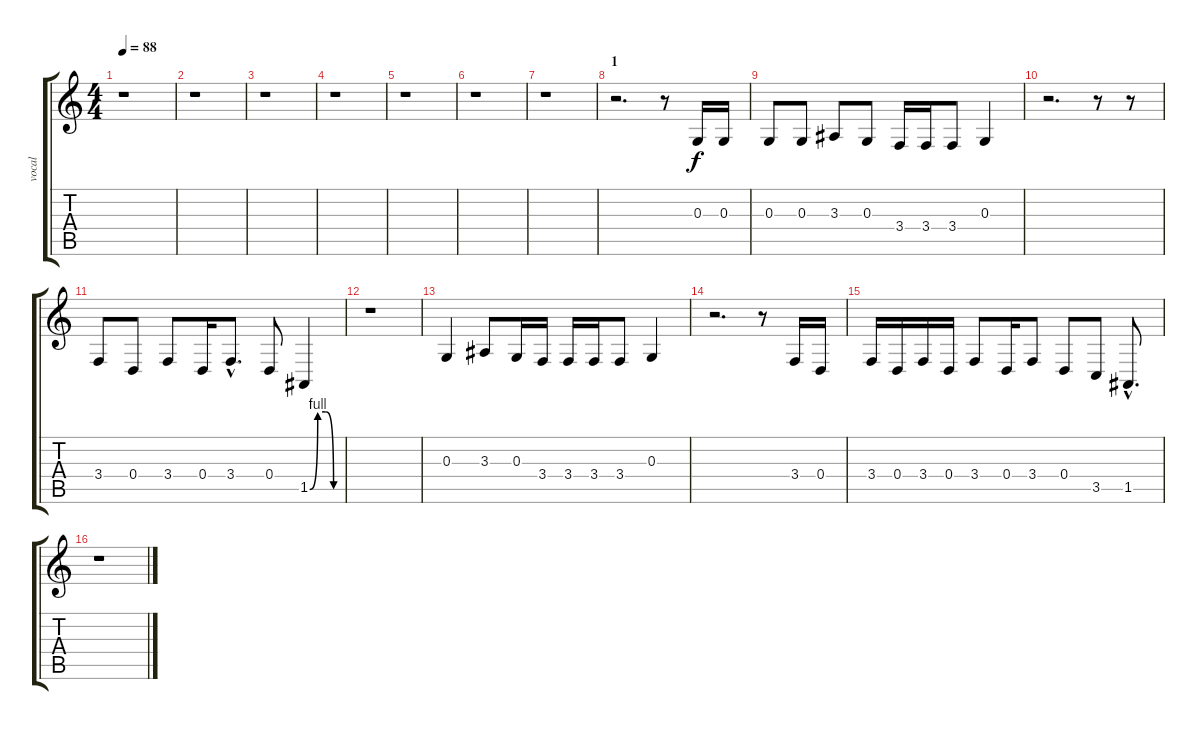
\track ("vocal" "vocal") {instrument bassoon}
\staff {score tabs}
\tuning (E4 B3 G3 D3 A2 E2) {hide}
\ts (4 4)
\tempo 88
\clef g2
\ks c
r.1{dy f instrument bassoon} |
r.1 |
r.1 |
r.1 |
r.1 |
r.1 |
r.1 |
\section ("" "1")
r.2{d} r.8 0.3.16 0.3.16 |
0.3.8 0.3.8 3.3.8 0.3.8 3.4.16 3.4.16 3.4.8 0.3.4 |
r.2{d} r.8 r.8 |
3.4.8 0.4.8 3.4.8 0.4.16 3.4{hac}.8{d} 0.4.8 1.5{be (custom 0 0 15 4 30 4 45 0 60 0)}.4 |
r.1 |
0.3.4 3.3.8 0.3.16 3.4.16 3.4.16 3.4.16 3.4.8 0.3.4 |
r.2{d} r.8 3.4.16 0.4.16 |
3.4.16 0.4.16 3.4.16 0.4.16 3.4.8 0.4.16 3.4.8 0.4.8 3.5.8 1.5{hac}.8{d} |
r.1
